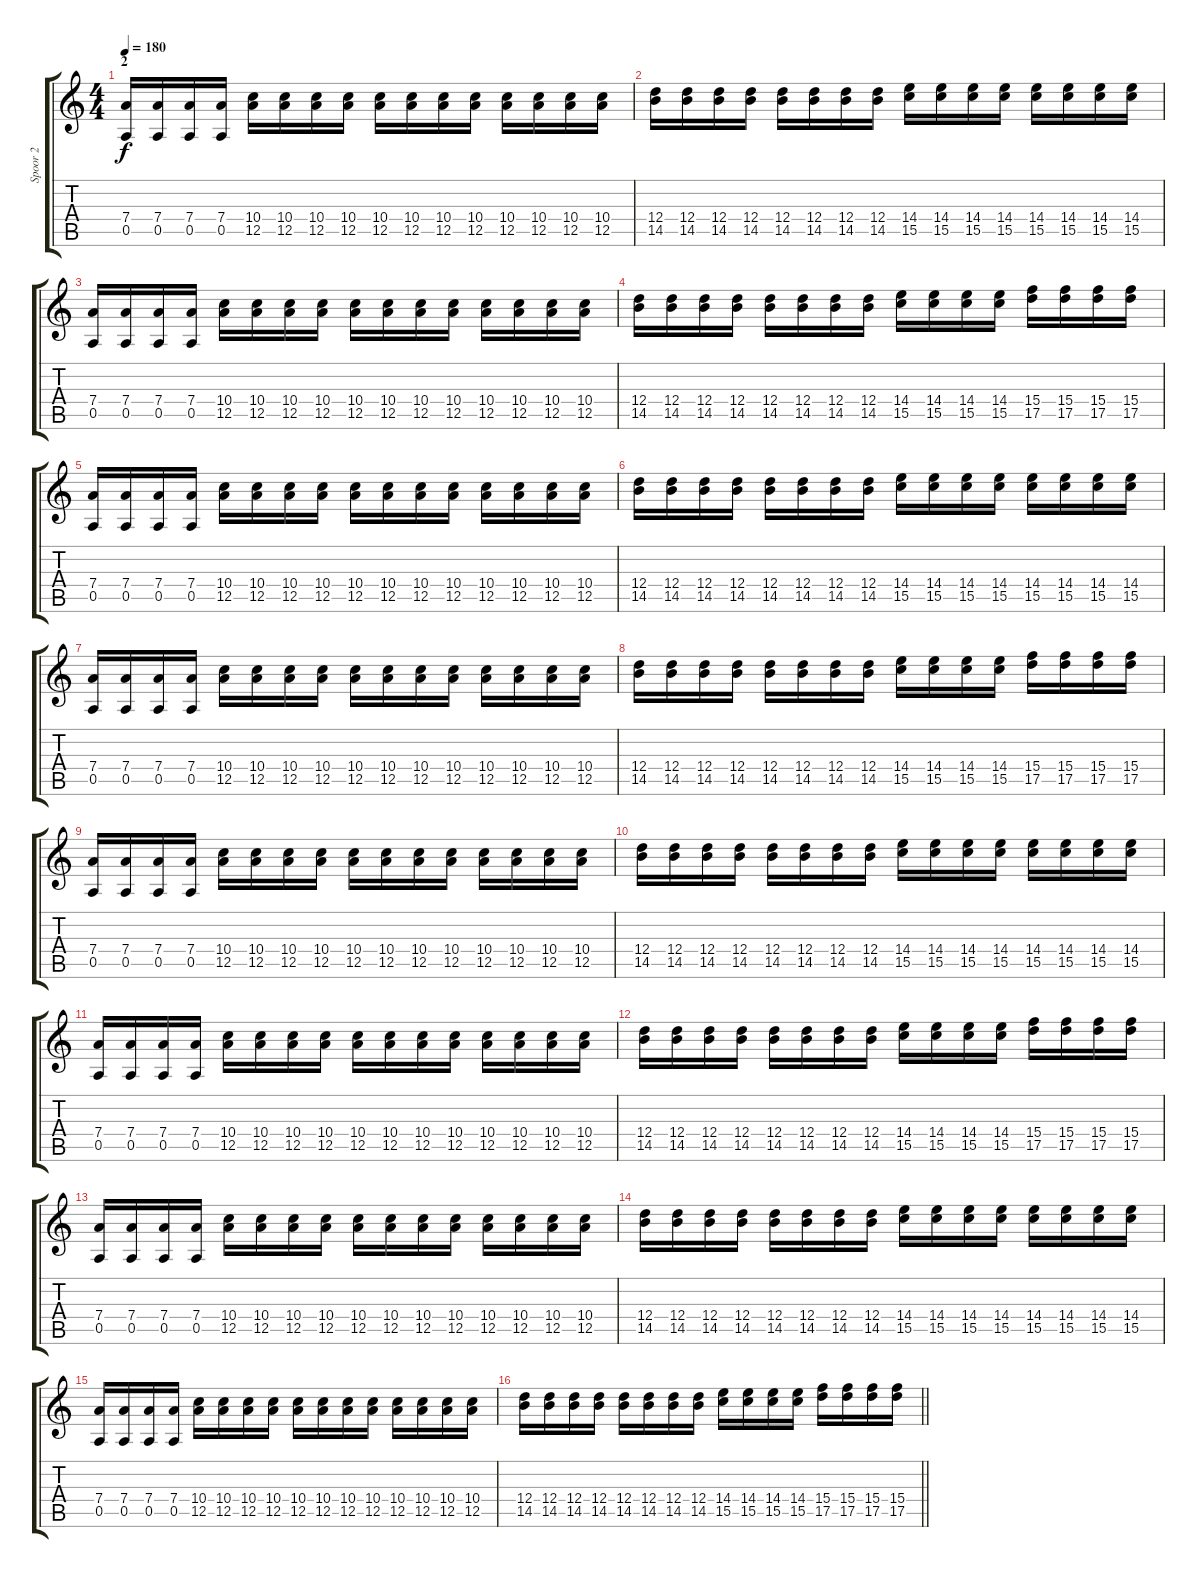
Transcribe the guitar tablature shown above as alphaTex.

\track ("Spoor 2" "Spoor 2") {instrument distortionguitar}
\staff {score tabs}
\tuning (E4 B3 G3 D3 A2 E2) {hide}
\ts (4 4)
\section ("" "2")
\tempo 180
\clef g2
\ks c
(7.4 0.5).16{dy f} (7.4 0.5).16 (7.4 0.5).16 (7.4 0.5).16 (10.4 12.5).16 (10.4 12.5).16 (10.4 12.5).16 (10.4 12.5).16 (10.4 12.5).16 (10.4 12.5).16 (10.4 12.5).16 (10.4 12.5).16 (10.4 12.5).16 (10.4 12.5).16 (10.4 12.5).16 (10.4 12.5).16 |
(12.4 14.5).16 (12.4 14.5).16 (12.4 14.5).16 (12.4 14.5).16 (12.4 14.5).16 (12.4 14.5).16 (12.4 14.5).16 (12.4 14.5).16 (14.4 15.5).16 (14.4 15.5).16 (14.4 15.5).16 (14.4 15.5).16 (14.4 15.5).16 (14.4 15.5).16 (14.4 15.5).16 (14.4 15.5).16 |
(7.4 0.5).16 (7.4 0.5).16 (7.4 0.5).16 (7.4 0.5).16 (10.4 12.5).16 (10.4 12.5).16 (10.4 12.5).16 (10.4 12.5).16 (10.4 12.5).16 (10.4 12.5).16 (10.4 12.5).16 (10.4 12.5).16 (10.4 12.5).16 (10.4 12.5).16 (10.4 12.5).16 (10.4 12.5).16 |
(12.4 14.5).16 (12.4 14.5).16 (12.4 14.5).16 (12.4 14.5).16 (12.4 14.5).16 (12.4 14.5).16 (12.4 14.5).16 (12.4 14.5).16 (14.4 15.5).16 (14.4 15.5).16 (14.4 15.5).16 (14.4 15.5).16 (15.4 17.5).16 (15.4 17.5).16 (15.4 17.5).16 (15.4 17.5).16 |
(7.4 0.5).16 (7.4 0.5).16 (7.4 0.5).16 (7.4 0.5).16 (10.4 12.5).16 (10.4 12.5).16 (10.4 12.5).16 (10.4 12.5).16 (10.4 12.5).16 (10.4 12.5).16 (10.4 12.5).16 (10.4 12.5).16 (10.4 12.5).16 (10.4 12.5).16 (10.4 12.5).16 (10.4 12.5).16 |
(12.4 14.5).16 (12.4 14.5).16 (12.4 14.5).16 (12.4 14.5).16 (12.4 14.5).16 (12.4 14.5).16 (12.4 14.5).16 (12.4 14.5).16 (14.4 15.5).16 (14.4 15.5).16 (14.4 15.5).16 (14.4 15.5).16 (14.4 15.5).16 (14.4 15.5).16 (14.4 15.5).16 (14.4 15.5).16 |
(7.4 0.5).16 (7.4 0.5).16 (7.4 0.5).16 (7.4 0.5).16 (10.4 12.5).16 (10.4 12.5).16 (10.4 12.5).16 (10.4 12.5).16 (10.4 12.5).16 (10.4 12.5).16 (10.4 12.5).16 (10.4 12.5).16 (10.4 12.5).16 (10.4 12.5).16 (10.4 12.5).16 (10.4 12.5).16 |
(12.4 14.5).16 (12.4 14.5).16 (12.4 14.5).16 (12.4 14.5).16 (12.4 14.5).16 (12.4 14.5).16 (12.4 14.5).16 (12.4 14.5).16 (14.4 15.5).16 (14.4 15.5).16 (14.4 15.5).16 (14.4 15.5).16 (15.4 17.5).16 (15.4 17.5).16 (15.4 17.5).16 (15.4 17.5).16 |
(7.4 0.5).16 (7.4 0.5).16 (7.4 0.5).16 (7.4 0.5).16 (10.4 12.5).16 (10.4 12.5).16 (10.4 12.5).16 (10.4 12.5).16 (10.4 12.5).16 (10.4 12.5).16 (10.4 12.5).16 (10.4 12.5).16 (10.4 12.5).16 (10.4 12.5).16 (10.4 12.5).16 (10.4 12.5).16 |
(12.4 14.5).16 (12.4 14.5).16 (12.4 14.5).16 (12.4 14.5).16 (12.4 14.5).16 (12.4 14.5).16 (12.4 14.5).16 (12.4 14.5).16 (14.4 15.5).16 (14.4 15.5).16 (14.4 15.5).16 (14.4 15.5).16 (14.4 15.5).16 (14.4 15.5).16 (14.4 15.5).16 (14.4 15.5).16 |
(7.4 0.5).16 (7.4 0.5).16 (7.4 0.5).16 (7.4 0.5).16 (10.4 12.5).16 (10.4 12.5).16 (10.4 12.5).16 (10.4 12.5).16 (10.4 12.5).16 (10.4 12.5).16 (10.4 12.5).16 (10.4 12.5).16 (10.4 12.5).16 (10.4 12.5).16 (10.4 12.5).16 (10.4 12.5).16 |
(12.4 14.5).16 (12.4 14.5).16 (12.4 14.5).16 (12.4 14.5).16 (12.4 14.5).16 (12.4 14.5).16 (12.4 14.5).16 (12.4 14.5).16 (14.4 15.5).16 (14.4 15.5).16 (14.4 15.5).16 (14.4 15.5).16 (15.4 17.5).16 (15.4 17.5).16 (15.4 17.5).16 (15.4 17.5).16 |
(7.4 0.5).16 (7.4 0.5).16 (7.4 0.5).16 (7.4 0.5).16 (10.4 12.5).16 (10.4 12.5).16 (10.4 12.5).16 (10.4 12.5).16 (10.4 12.5).16 (10.4 12.5).16 (10.4 12.5).16 (10.4 12.5).16 (10.4 12.5).16 (10.4 12.5).16 (10.4 12.5).16 (10.4 12.5).16 |
(12.4 14.5).16 (12.4 14.5).16 (12.4 14.5).16 (12.4 14.5).16 (12.4 14.5).16 (12.4 14.5).16 (12.4 14.5).16 (12.4 14.5).16 (14.4 15.5).16 (14.4 15.5).16 (14.4 15.5).16 (14.4 15.5).16 (14.4 15.5).16 (14.4 15.5).16 (14.4 15.5).16 (14.4 15.5).16 |
(7.4 0.5).16 (7.4 0.5).16 (7.4 0.5).16 (7.4 0.5).16 (10.4 12.5).16 (10.4 12.5).16 (10.4 12.5).16 (10.4 12.5).16 (10.4 12.5).16 (10.4 12.5).16 (10.4 12.5).16 (10.4 12.5).16 (10.4 12.5).16 (10.4 12.5).16 (10.4 12.5).16 (10.4 12.5).16 |
\barLineRight lightlight
(12.4 14.5).16 (12.4 14.5).16 (12.4 14.5).16 (12.4 14.5).16 (12.4 14.5).16 (12.4 14.5).16 (12.4 14.5).16 (12.4 14.5).16 (14.4 15.5).16 (14.4 15.5).16 (14.4 15.5).16 (14.4 15.5).16 (15.4 17.5).16 (15.4 17.5).16 (15.4 17.5).16 (15.4 17.5).16
